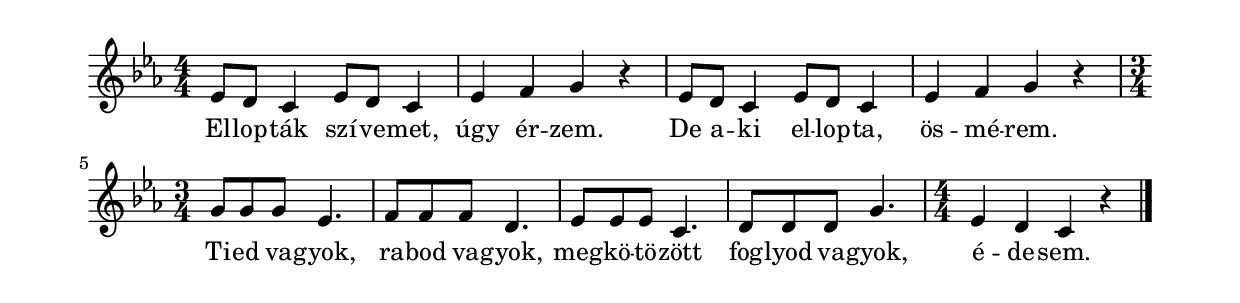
\paper {
  indent = 0\mm
  line-width = 180\mm
  oddHeaderMarkup = ""
  evenHeaderMarkup = ""
  oddFooterMarkup = ""
  evenFooterMarkup = ""
}

\score{
\relative c' {
\numericTimeSignature
\time 4/4
\key es \major
\tempo ""
\repeat unfold 2 {es8 d c4 es8 d c4 es f g r}  \time 3/4 g8 g g es4. f8 f f d4. | es8 es es c4. d8 d d g4. \time 4/4 es4 d c r \bar "|."
} 
\addlyrics {
  El -- lop -- ták szí -- ve -- met, úgy ér -- zem.
  De a -- ki el -- lop -- ta, ös -- mé -- rem.
  Ti -- ed va -- gyok, ra -- bod va -- gyok,
  meg -- kö -- tö -- zött fog -- lyod va -- gyok,
  é -- de -- sem.
  } 

\midi { }
\layout { }
}

\version "2.17.4"